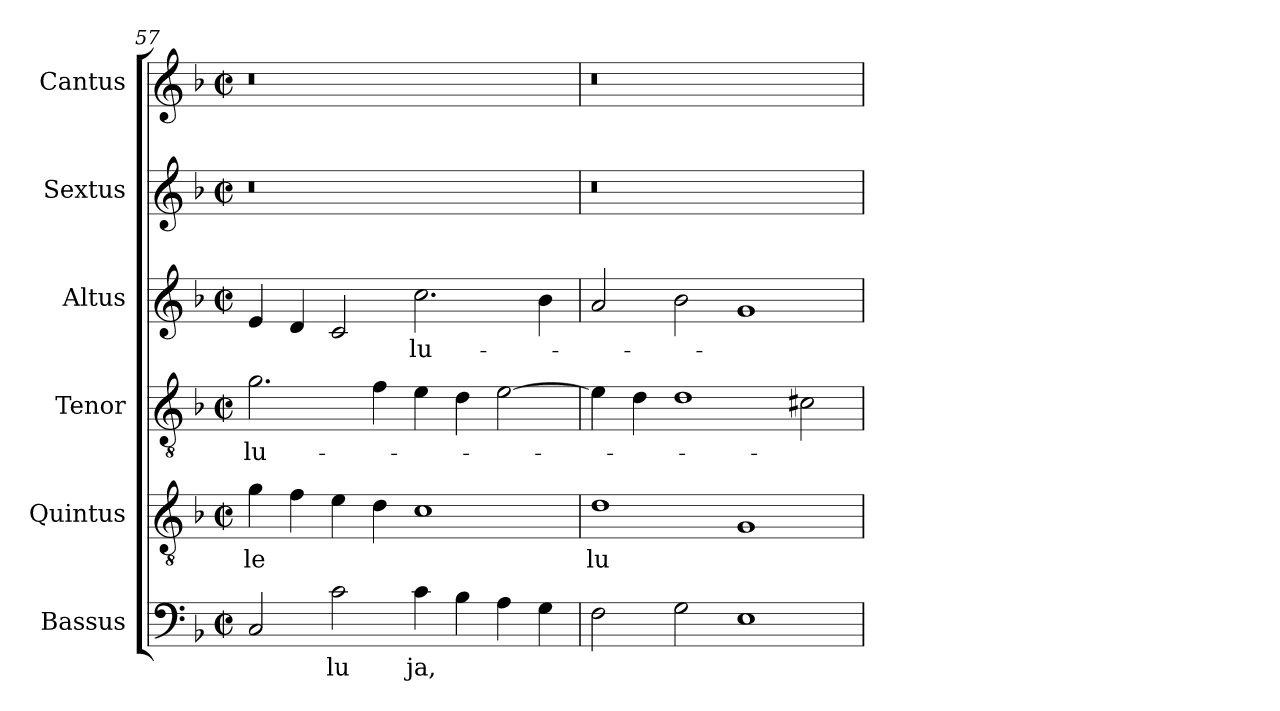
**kern	**text	**kern	**text	**kern	**text	**kern	**text	**kern	**kern
*part6	*part6	*part5	*part5	*part4	*part4	*part3	*part3	*part2	*part1
*staff6	*staff6	*staff5	*staff5	*staff4	*staff4	*staff3	*staff3	*staff2	*staff1
*I"Bassus	*	*I"Quintus	*	*I"Tenor	*	*I"Altus	*	*I"Sextus	*I"Cantus
*clefF4	*	*clefGv2	*	*clefGv2	*	*clefG2	*	*clefG2	*clefG2
*k[b-]	*	*k[b-]	*	*k[b-]	*	*k[b-]	*	*k[b-]	*k[b-]
*F:	*	*F:	*	*F:	*	*F:	*	*F:	*F:
*M2/2	*	*M2/2	*	*M2/2	*	*M2/2	*	*M2/2	*M2/2
*met(c|)	*	*met(c|)	*	*met(c|)	*	*met(c|)	*	*met(c|)	*met(c|)
=57	=57	=57	=57	=57	=57	=57	=57	=57	=57
!	!	!	!LO:LY:b:cj	!	!LO:LY:b:cj	!	!	!	!
2C/	.	4g\	le	2.g\	-lu-	4e/	.	0r	0r
.	.	4f\	.	.	.	4d/	.	.	.
!	!LO:LY:b:cj	!	!	!	!	!	!	!	!
2c\	lu	4e\	.	.	.	2c/	.	.	.
.	.	4d\	.	4f\	.	.	.	.	.
!	!LO:LY:b:cj	!	!	!	!	!	!LO:LY:b:cj	!	!
4c\	ja,	1c	.	4e\	.	2.cc\	-lu-	.	.
4B-\	.	.	.	4d\	.	.	.	.	.
4A\	.	.	.	[>2e\	.	.	.	.	.
4G\	.	.	.	.	.	4b-\	.	.	.
=58	=58	=58	=58	=58	=58	=58	=58	=58	=58
!	!	!	!LO:LY:b:cj	!	!	!	!	!	!
2F\	.	1d	lu	4e\]	.	2a/	.	0r	0r
.	.	.	.	4d\	.	.	.	.	.
2G\	.	.	.	1d	.	2b-\	.	.	.
1E	.	1G	.	.	.	1g	.	.	.
.	.	.	.	2c#\	.	.	.	.	.
=	=	=	=	=	=	=	=	=	=
*-	*-	*-	*-	*-	*-	*-	*-	*-	*-
